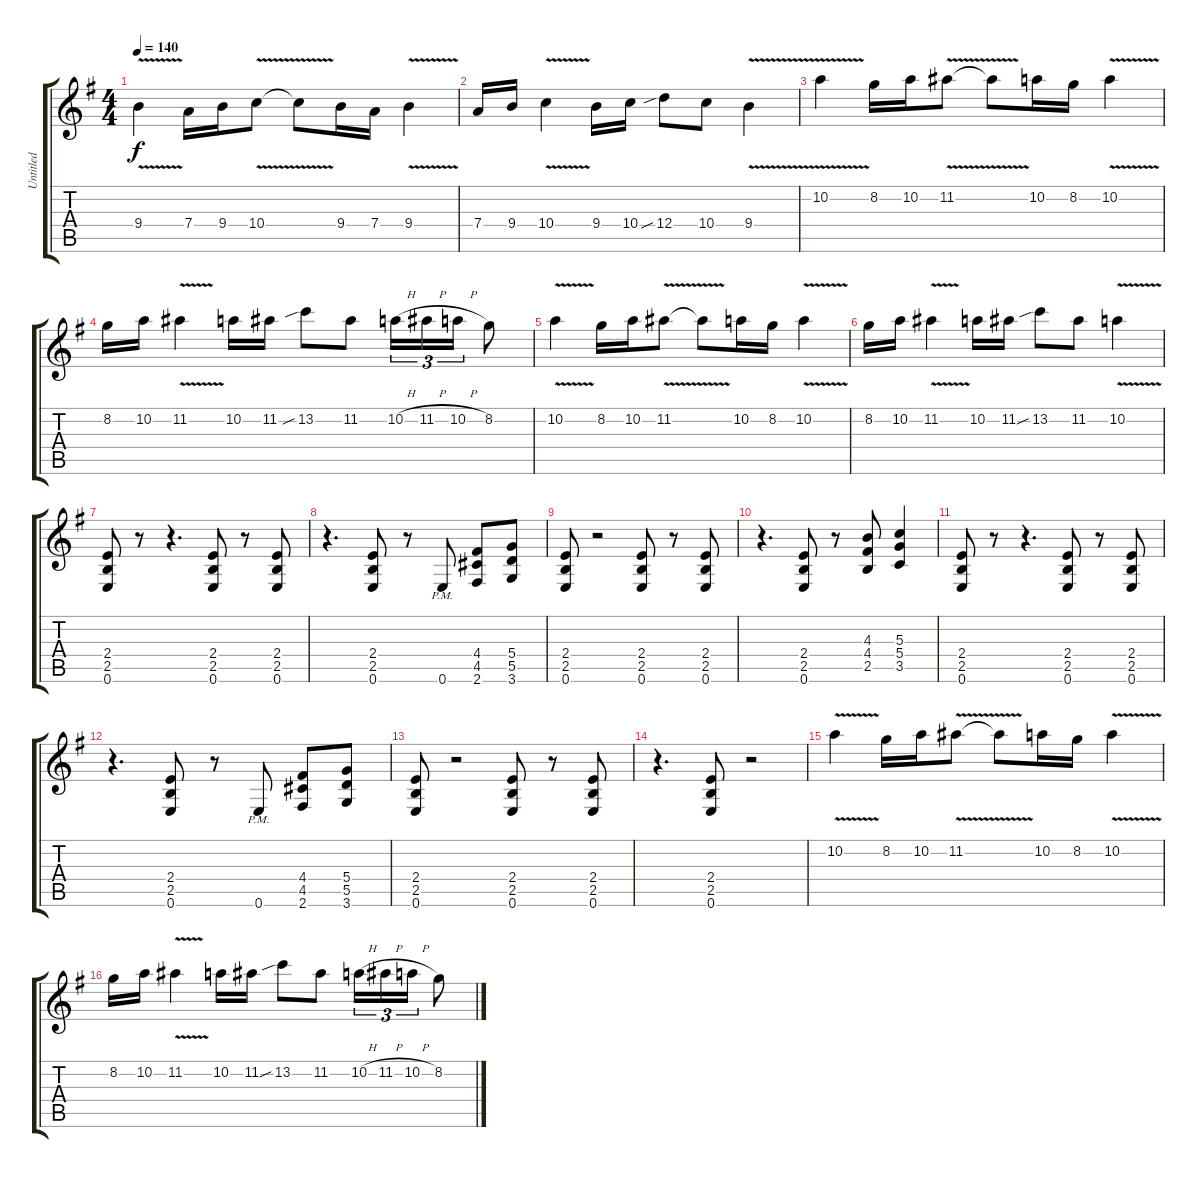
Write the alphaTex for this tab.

\track ("Untitled" "Untitled") {instrument distortionguitar}
\staff {score tabs}
\tuning (E4 B3 G3 D3 A2 E2) {hide}
\ts (4 4)
\tempo 140
\clef g2
\ks g
9.4{v}.4{dy f} 7.4.16 9.4.16 10.4{v}.8 10.4{v t}.8 9.4.16 7.4.16 9.4{v}.4 |
7.4.16 9.4.16 10.4{v}.4 9.4.16 10.4.16 12.4{sib}.8 10.4.8 9.4{v}.4 |
10.2{v}.4 8.2.16 10.2.16 11.2{v}.8 11.2{v t}.8 10.2.16 8.2.16 10.2{v}.4 |
8.2.16 10.2.16 11.2{v}.4 10.2.16 11.2.16 13.2{sib}.8 11.2.8 10.2{h}.16{tu (3 2)} 11.2{h}.16{tu (3 2)} 10.2{h}.16{tu (3 2)} 8.2.8 |
10.2{v}.4 8.2.16 10.2.16 11.2{v}.8 11.2{v t}.8 10.2.16 8.2.16 10.2{v}.4 |
8.2.16 10.2.16 11.2{v}.4 10.2.16 11.2.16 13.2{sib}.8 11.2.8 10.2{v}.4 |
(2.4 2.5 0.6).8 r.8 r.4{d} (2.4 2.5 0.6).8 r.8 (2.4 2.5 0.6).8 |
r.4{d} (2.4 2.5 0.6).8 r.8 0.6{pm}.8 (4.4 4.5 2.6).8 (5.4 5.5 3.6).8 |
(2.4 2.5 0.6).8 r.2 (2.4 2.5 0.6).8 r.8 (2.4 2.5 0.6).8 |
r.4{d} (2.4 2.5 0.6).8 r.8 (4.3 4.4 2.5).8 (5.3 5.4 3.5).4 |
(2.4 2.5 0.6).8 r.8 r.4{d} (2.4 2.5 0.6).8 r.8 (2.4 2.5 0.6).8 |
r.4{d} (2.4 2.5 0.6).8 r.8 0.6{pm}.8 (4.4 4.5 2.6).8 (5.4 5.5 3.6).8 |
(2.4 2.5 0.6).8 r.2 (2.4 2.5 0.6).8 r.8 (2.4 2.5 0.6).8 |
r.4{d} (2.4 2.5 0.6).8 r.2 |
10.2{v}.4 8.2.16 10.2.16 11.2{v}.8 11.2{v t}.8 10.2.16 8.2.16 10.2{v}.4 |
8.2.16 10.2.16 11.2{v}.4 10.2.16 11.2.16 13.2{sib}.8 11.2.8 10.2{h}.16{tu (3 2)} 11.2{h}.16{tu (3 2)} 10.2{h}.16{tu (3 2)} 8.2.8
